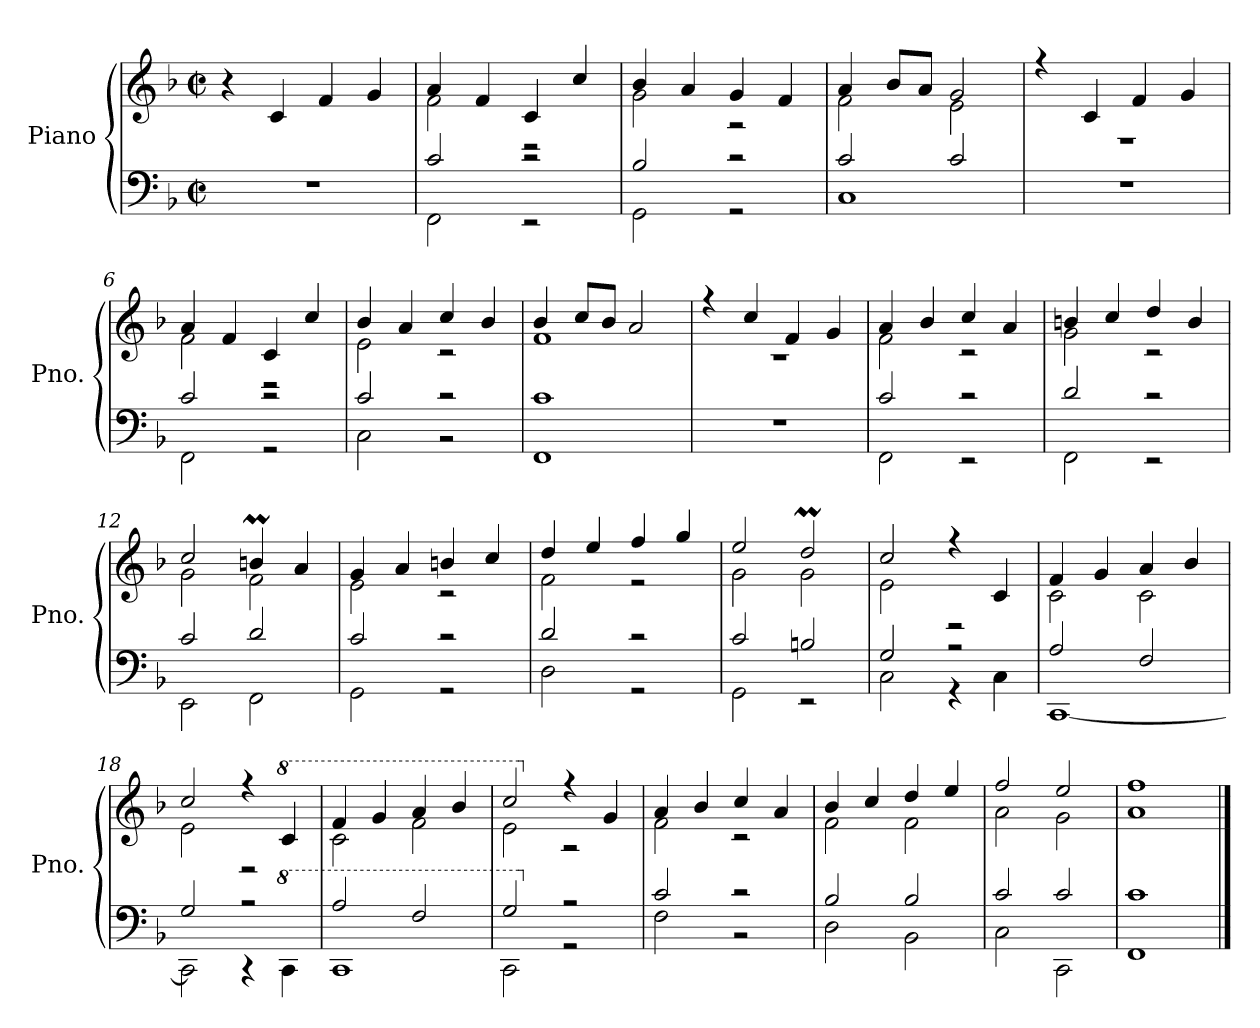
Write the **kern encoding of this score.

**kern	**kern
*part1	*part1
*staff2	*staff1
*I"Piano	*
*I'Pno.	*
*clefF4	*clefG2
*k[b-]	*k[b-]
*M2/2	*M2/2
*met(c|)	*met(c|)
=1	=1
1r	4r
.	4c/
.	4f/
.	4g/
=2	=2
*^	*^
2c/	2FF\	4a/	2f\
.	.	4f/	.
2r	2r	4c/	2r
.	.	4cc/	.
=3	=3	=3	=3
2B-/	2GG\	4b-/	2g\
.	.	4a/	.
2r	2r	4g/	2r
.	.	4f/	.
=4	=4	=4	=4
2c/	1C	4a/	2f\
.	.	8b-/L	.
.	.	8a/J	.
2c/	.	2g/	2e\
*v	*v	*	*
=5	=5	=5
1r	4r	1r
.	4c/	.
.	4f/	.
.	4g/	.
=6	=6	=6
*^	*	*
2c/	2FF\	4a/	2f\
.	.	4f/	.
2r	2r	4c/	2r
.	.	4cc/	.
=7	=7	=7	=7
2c/	2C\	4b-/	2e\
.	.	4a/	.
2r	2r	4cc/	2r
.	.	4b-/	.
!!LO:LB:g=z	!!
=8	=8	=8	=8
1c	1FF	4b-/	1f
.	.	8cc/L	.
.	.	8b-/J	.
.	.	2a/	.
*v	*v	*	*
=9	=9	=9
1r	4r	1r
.	4cc/	.
.	4f/	.
.	4g/	.
=10	=10	=10
*^	*	*
2c/	2FF\	4a/	2f\
.	.	4b-/	.
2r	2r	4cc/	2r
.	.	4a/	.
=11	=11	=11	=11
2d/	2FF\	4bn/	2g\
.	.	4cc/	.
2r	2r	4dd/	2r
.	.	4b/	.
=12	=12	=12	=12
2c/	2EE\	2cc/	2g\
2d/	2FF\	4bnm/	2f\
.	.	4a/	.
=13	=13	=13	=13
2c/	2GG\	4g/	2e\
.	.	4a/	.
2r	2r	4bn/	2r
.	.	4cc/	.
=14	=14	=14	=14
2d/	2D\	4dd/	2f\
.	.	4ee/	.
2r	2r	4ff/	2r
.	.	4gg/	.
=15	=15	=15	=15
2c/	2GG\	2ee/	2g\
2Bn/	2r	2ddM/	2g\
!!LO:LB:g=z	!!
=16	=16	=16	=16
2G/	2C\	2cc/	2e\
2r	4r	4r	2r
.	4C\	4c/	.
=17	=17	=17	=17
2A/	[1CC	4f/	2c\
.	.	4g/	.
2F/	.	4a/	2c\
.	.	4b-/	.
=18	=18	=18	=18
2G/	2CC\]	2cc/	2e\
2r	4r	4r	2r
*8va	*	*	*
*	*	*8va	*
.	4C\	4cc/	.
=19	=19	=19	=19
2a/	1C	4ff/	2cc\
.	.	4gg/	.
2f/	.	4aa/	2ff\
.	.	4bb-/	.
=20	=20	=20	=20
2g/	2C\	2ccc/	2ee\
*X8va	*	*	*
*	*	*X8va	*
2r	2r	4r	2r
.	.	4g/	.
=21	=21	=21	=21
2c/	2F\	4a/	2f\
.	.	4b-/	.
2r	2r	4cc/	2r
.	.	4a/	.
=22	=22	=22	=22
2B-/	2D\	4b-/	2f\
.	.	4cc/	.
2B-/	2BB-\	4dd/	2f\
.	.	4ee/	.
=23	=23	=23	=23
2c/	2C\	2ff/	2a\
2c/	2CC\	2ee/	2g\
=24	=24	=24	=24
1c	1FF	1ff	1a
*v	*v	*	*
*	*v	*v
==	==
*-	*-
